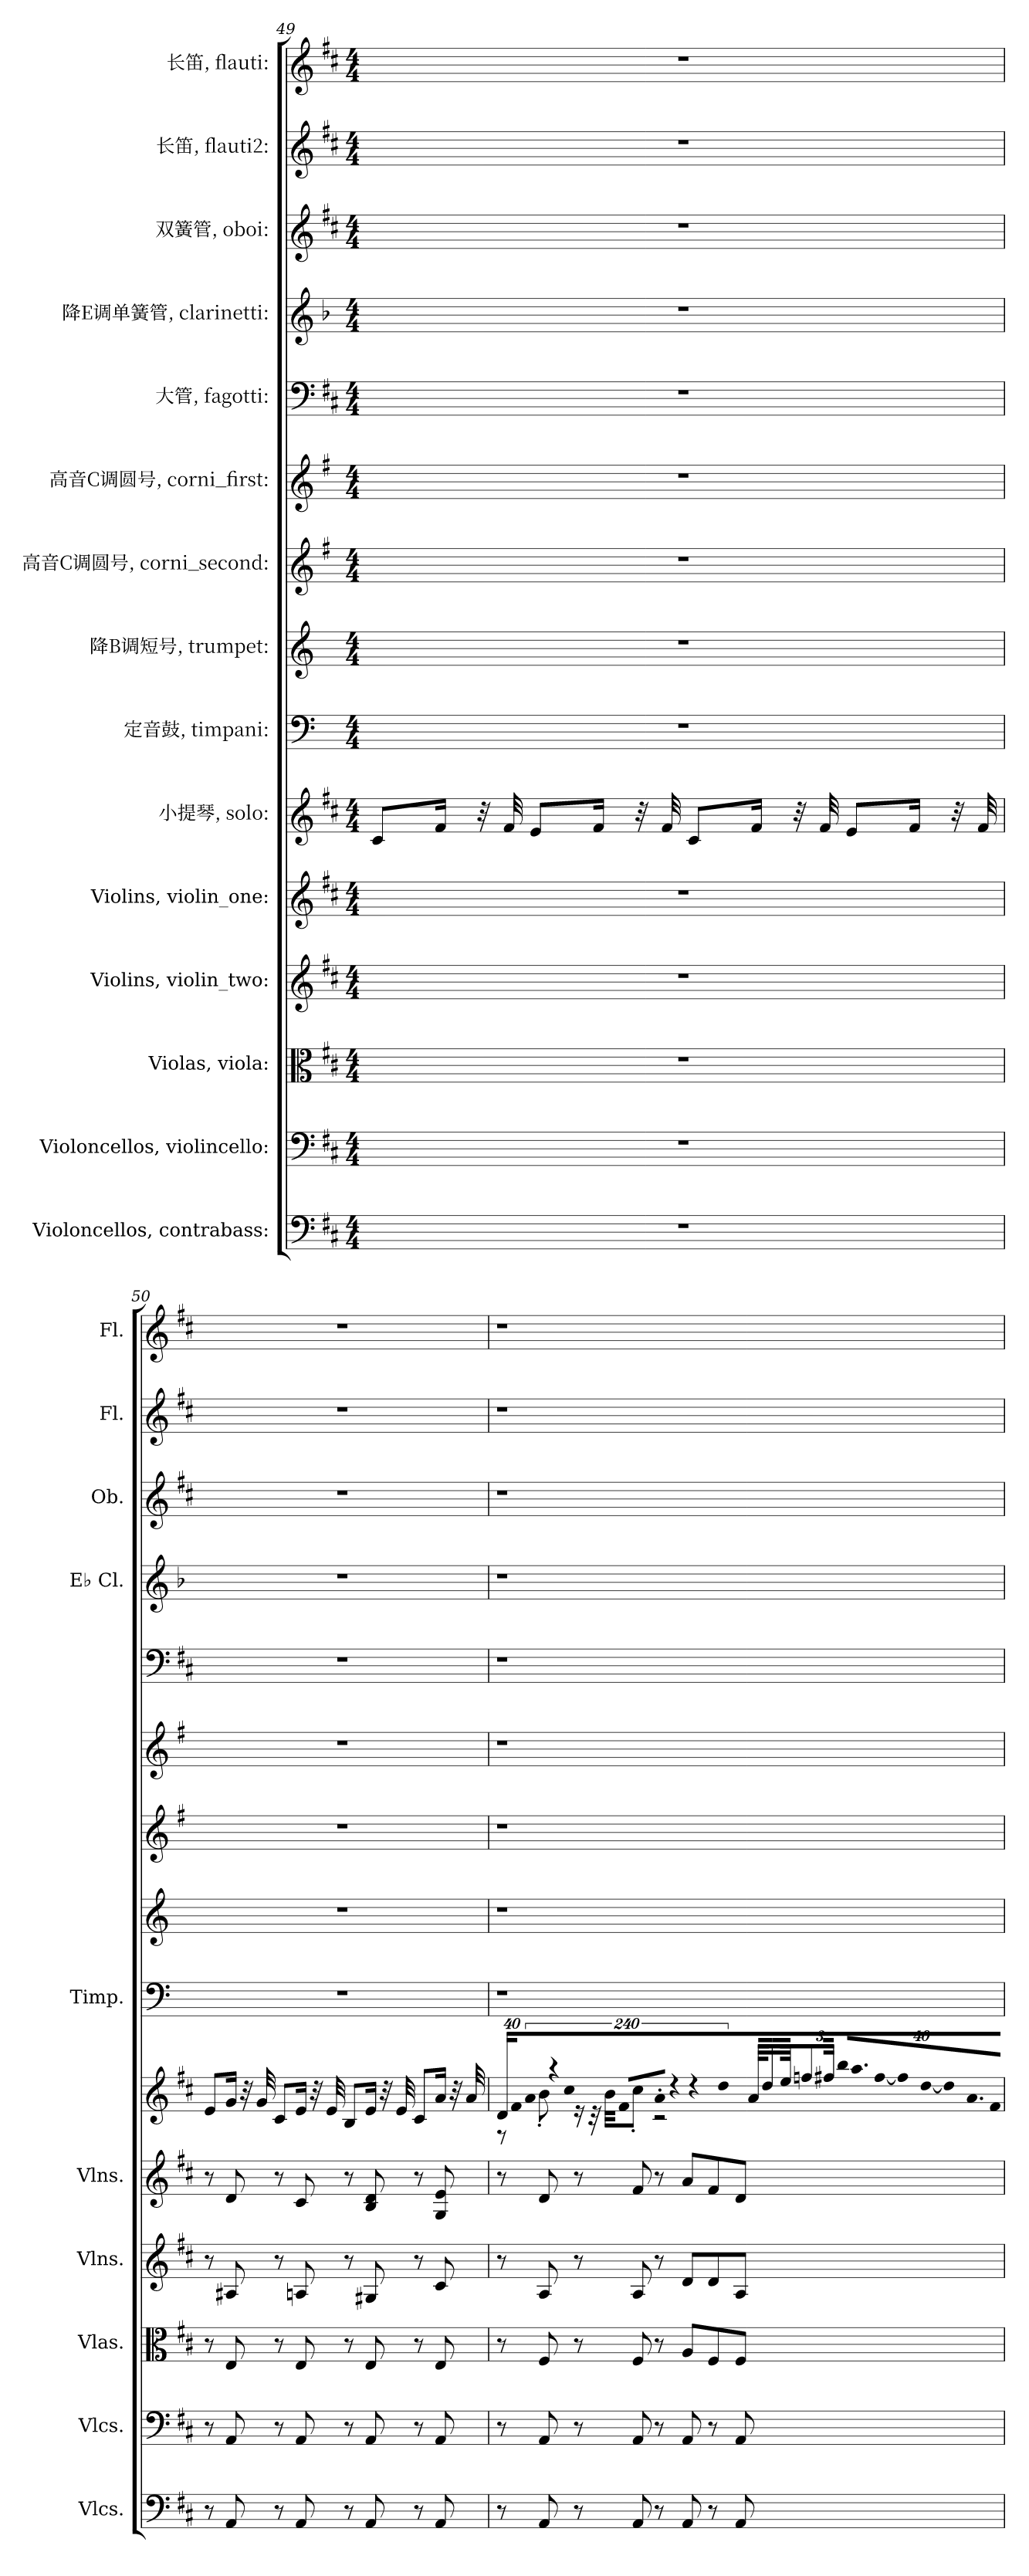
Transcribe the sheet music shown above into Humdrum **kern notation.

**kern	**kern	**kern	**kern	**kern	**kern	**kern	**kern	**kern	**kern	**kern	**kern	**kern	**kern	**kern
*part15	*part14	*part13	*part12	*part11	*part10	*part9	*part8	*part7	*part6	*part5	*part4	*part3	*part2	*part1
*staff15	*staff14	*staff13	*staff12	*staff11	*staff10	*staff9	*staff8	*staff7	*staff6	*staff5	*staff4	*staff3	*staff2	*staff1
*I"Violoncellos, contrabass:	*I"Violoncellos, violincello:	*I"Violas, viola:	*I"Violins, violin_two:	*I"Violins, violin_one:	*I"小提琴, solo:	*I"定音鼓, timpani:	*I"降B调短号, trumpet:	*I"高音C调圆号, corni_second:	*I"高音C调圆号, corni_first:	*I"大管, fagotti:	*I"降E调单簧管, clarinetti:	*I"双簧管, oboi:	*I"长笛, flauti2:	*I"长笛, flauti:
*I'Vlcs.	*I'Vlcs.	*I'Vlas.	*I'Vlns.	*I'Vlns.	*	*I'Timp.	*	*	*	*	*I'E♭ Cl.	*I'Ob.	*I'Fl.	*I'Fl.
*clefF4	*clefF4	*clefC3	*clefG2	*clefG2	*clefG2	*clefF4	*clefG2	*clefG2	*clefG2	*clefF4	*clefG2	*clefG2	*clefG2	*clefG2
*	*	*	*	*	*	*	*ITrd1c2	*ITrd4c7	*ITrd4c7	*	*ITrd-2c-3	*	*	*
*k[f#c#]	*k[f#c#]	*k[f#c#]	*k[f#c#]	*k[f#c#]	*k[f#c#]	*k[]	*k[b-e-]	*k[]	*k[]	*k[f#c#]	*k[b-e-a-d-]	*k[f#c#]	*k[f#c#]	*k[f#c#]
*M4/4	*M4/4	*M4/4	*M4/4	*M4/4	*M4/4	*M4/4	*M4/4	*M4/4	*M4/4	*M4/4	*M4/4	*M4/4	*M4/4	*M4/4
=49	=49	=49	=49	=49	=49	=49	=49	=49	=49	=49	=49	=49	=49	=49
1r	1r	1r	1r	1r	8c#/L	1r	1r	1r	1r	1r	1r	1r	1r	1r
.	.	.	.	.	16f#/Jk	.	.	.	.	.	.	.	.	.
.	.	.	.	.	32r	.	.	.	.	.	.	.	.	.
.	.	.	.	.	32f#/	.	.	.	.	.	.	.	.	.
.	.	.	.	.	8e/L	.	.	.	.	.	.	.	.	.
.	.	.	.	.	16f#/Jk	.	.	.	.	.	.	.	.	.
.	.	.	.	.	32r	.	.	.	.	.	.	.	.	.
.	.	.	.	.	32f#/	.	.	.	.	.	.	.	.	.
.	.	.	.	.	8c#/L	.	.	.	.	.	.	.	.	.
.	.	.	.	.	16f#/Jk	.	.	.	.	.	.	.	.	.
.	.	.	.	.	32r	.	.	.	.	.	.	.	.	.
.	.	.	.	.	32f#/	.	.	.	.	.	.	.	.	.
.	.	.	.	.	8e/L	.	.	.	.	.	.	.	.	.
.	.	.	.	.	16f#/Jk	.	.	.	.	.	.	.	.	.
.	.	.	.	.	32r	.	.	.	.	.	.	.	.	.
.	.	.	.	.	32f#/	.	.	.	.	.	.	.	.	.
!!LO:PB:g=z
=50	=50	=50	=50	=50	=50	=50	=50	=50	=50	=50	=50	=50	=50	=50
8r	8r	8r	8r	8r	8e/L	1r	1r	1r	1r	1r	1r	1r	1r	1r
8AA/	8AA/	8E/	8A#X/	8d/	16g/Jk	.	.	.	.	.	.	.	.	.
.	.	.	.	.	32r	.	.	.	.	.	.	.	.	.
.	.	.	.	.	32g/	.	.	.	.	.	.	.	.	.
8r	8r	8r	8r	8r	8c#/L	.	.	.	.	.	.	.	.	.
8AA/	8AA/	8E/	8An/	8c#/	16e/Jk	.	.	.	.	.	.	.	.	.
.	.	.	.	.	32r	.	.	.	.	.	.	.	.	.
.	.	.	.	.	32e/	.	.	.	.	.	.	.	.	.
8r	8r	8r	8r	8r	8B/L	.	.	.	.	.	.	.	.	.
8AA/	8AA/	8E/	8G#X/	8B/ 8d/	16e/Jk	.	.	.	.	.	.	.	.	.
.	.	.	.	.	32r	.	.	.	.	.	.	.	.	.
.	.	.	.	.	32e/	.	.	.	.	.	.	.	.	.
8r	8r	8r	8r	8r	8c#/L	.	.	.	.	.	.	.	.	.
8AA/	8AA/	8E/	8c#/	8G/ 8e/	16a/Jk	.	.	.	.	.	.	.	.	.
.	.	.	.	.	32r	.	.	.	.	.	.	.	.	.
.	.	.	.	.	32a/	.	.	.	.	.	.	.	.	.
!!LO:PB:g=z
=51	=51	=51	=51	=51	=51	=51	=51	=51	=51	=51	=51	=51	=51	=51
!	!	!	!	!	!LO:N:vis=32	!	!	!	!	!	!	!	!	!
*	*	*	*	*	*^	*	*	*	*	*	*	*	*	*
8r	8r	8r	8r	8r	640%23d/LLL	8r	1r	1r	1r	1r	1r	1r	1r	1r	1r
!	!	!	!	!	!LO:N:vis=32	!	!	!	!	!	!	!	!	!	!
.	.	.	.	.	640%23f#/J	.	.	.	.	.	.	.	.	.	.
!	!	!	!	!	!LO:N:vis=16	!	!	!	!	!	!	!	!	!	!
.	.	.	.	.	1920%137a/JJ	.	.	.	.	.	.	.	.	.	.
8AA/	8AA/	8F#/	8A/	8d/	.	8b'\	.	.	.	.	.	.	.	.	.
!	!	!	!	!	!LO:N:vis=16	!	!	!	!	!	!	!	!	!	!
.	.	.	.	.	1920%137r	.	.	.	.	.	.	.	.	.	.
!	!	!	!	!	!LO:N:vis=32	!	!	!	!	!	!	!	!	!	!
.	.	.	.	.	640%23cc#/	.	.	.	.	.	.	.	.	.	.
8r	8r	8r	8r	8r	.	16r	.	.	.	.	.	.	.	.	.
!	!	!	!	!	!LO:N:vis=32	!	!	!	!	!	!	!	!	!	!
.	.	.	.	.	640%23f#/KLL	.	.	.	.	.	.	.	.	.	.
!	!	!	!	!	!LO:N:vis=16	!	!	!	!	!	!	!	!	!	!
.	.	.	.	.	1920%137a'/JJ	.	.	.	.	.	.	.	.	.	.
.	.	.	.	.	.	32r	.	.	.	.	.	.	.	.	.
.	.	.	.	.	.	32b\KKL	.	.	.	.	.	.	.	.	.
!	!	!	!	!	!LO:N:vis=16	!	!	!	!	!	!	!	!	!	!
.	.	.	.	.	1920%137r	.	.	.	.	.	.	.	.	.	.
8AA/	8AA/	8F#/	8A/	8f#/	.	8cc#'\J	.	.	.	.	.	.	.	.	.
!	!	!	!	!	!LO:N:vis=32	!	!	!	!	!	!	!	!	!	!
.	.	.	.	.	640%23r	.	.	.	.	.	.	.	.	.	.
!	!	!	!	!	!LO:N:vis=32	!	!	!	!	!	!	!	!	!	!
.	.	.	.	.	640%23dd/	.	.	.	.	.	.	.	.	.	.
8r	8r	8r	8r	8r	.	2r	.	.	.	.	.	.	.	.	.
.	.	.	.	.	32a/KLL	.	.	.	.	.	.	.	.	.	.
.	.	.	.	.	16dd/	.	.	.	.	.	.	.	.	.	.
.	.	.	.	.	32ee/JK	.	.	.	.	.	.	.	.	.	.
8AA/	8AA/	8A/L	8d/L	8a/L	.	.	.	.	.	.	.	.	.	.	.
*	*	*	*	*	*Xbrackettup	*	*	*	*	*	*	*	*	*	*
.	.	.	.	.	12ffn/	.	.	.	.	.	.	.	.	.	.
.	.	.	.	.	24ff#X/Jk	.	.	.	.	.	.	.	.	.	.
8r	8r	8F#/	8d/	8f#/	.	.	.	.	.	.	.	.	.	.	.
!	!	!	!	!	!LO:N:vis=32	!	!	!	!	!	!	!	!	!	!
.	.	.	.	.	640%23bb/LLL	.	.	.	.	.	.	.	.	.	.
!	!	!	!	!	!LO:N:vis=32.	!	!	!	!	!	!	!	!	!	!
.	.	.	.	.	1920%103aa/	.	.	.	.	.	.	.	.	.	.
!	!	!	!	!	!LO:N:vis=64	!	!	!	!	!	!	!	!	!	!
.	.	.	.	.	[960%17ff#/L	.	.	.	.	.	.	.	.	.	.
!	!	!	!	!	!LO:N:vis=64	!	!	!	!	!	!	!	!	!	!
.	.	.	.	.	960%17ff#/]	.	.	.	.	.	.	.	.	.	.
8AA/	8AA/	8F#/J	8A/J	8d/J	.	.	.	.	.	.	.	.	.	.	.
!	!	!	!	!	!LO:N:vis=64	!	!	!	!	!	!	!	!	!	!
.	.	.	.	.	[960%17dd/	.	.	.	.	.	.	.	.	.	.
!	!	!	!	!	!LO:N:vis=64	!	!	!	!	!	!	!	!	!	!
.	.	.	.	.	960%17dd/J]	.	.	.	.	.	.	.	.	.	.
!	!	!	!	!	!LO:N:vis=32.	!	!	!	!	!	!	!	!	!	!
.	.	.	.	.	1920%103a/	.	.	.	.	.	.	.	.	.	.
!	!	!	!	!	!LO:N:vis=32	!	!	!	!	!	!	!	!	!	!
.	.	.	.	.	640%23f#/JJJ	.	.	.	.	.	.	.	.	.	.
960ryy	960ryy	960ryy	960ryy	960ryy	.	960ryy	960ryy	960ryy	960ryy	960ryy	960ryy	960ryy	960ryy	960ryy	960ryy
*	*	*	*	*	*v	*v	*	*	*	*	*	*	*	*	*
=	=	=	=	=	=	=	=	=	=	=	=	=	=	=
*-	*-	*-	*-	*-	*-	*-	*-	*-	*-	*-	*-	*-	*-	*-
